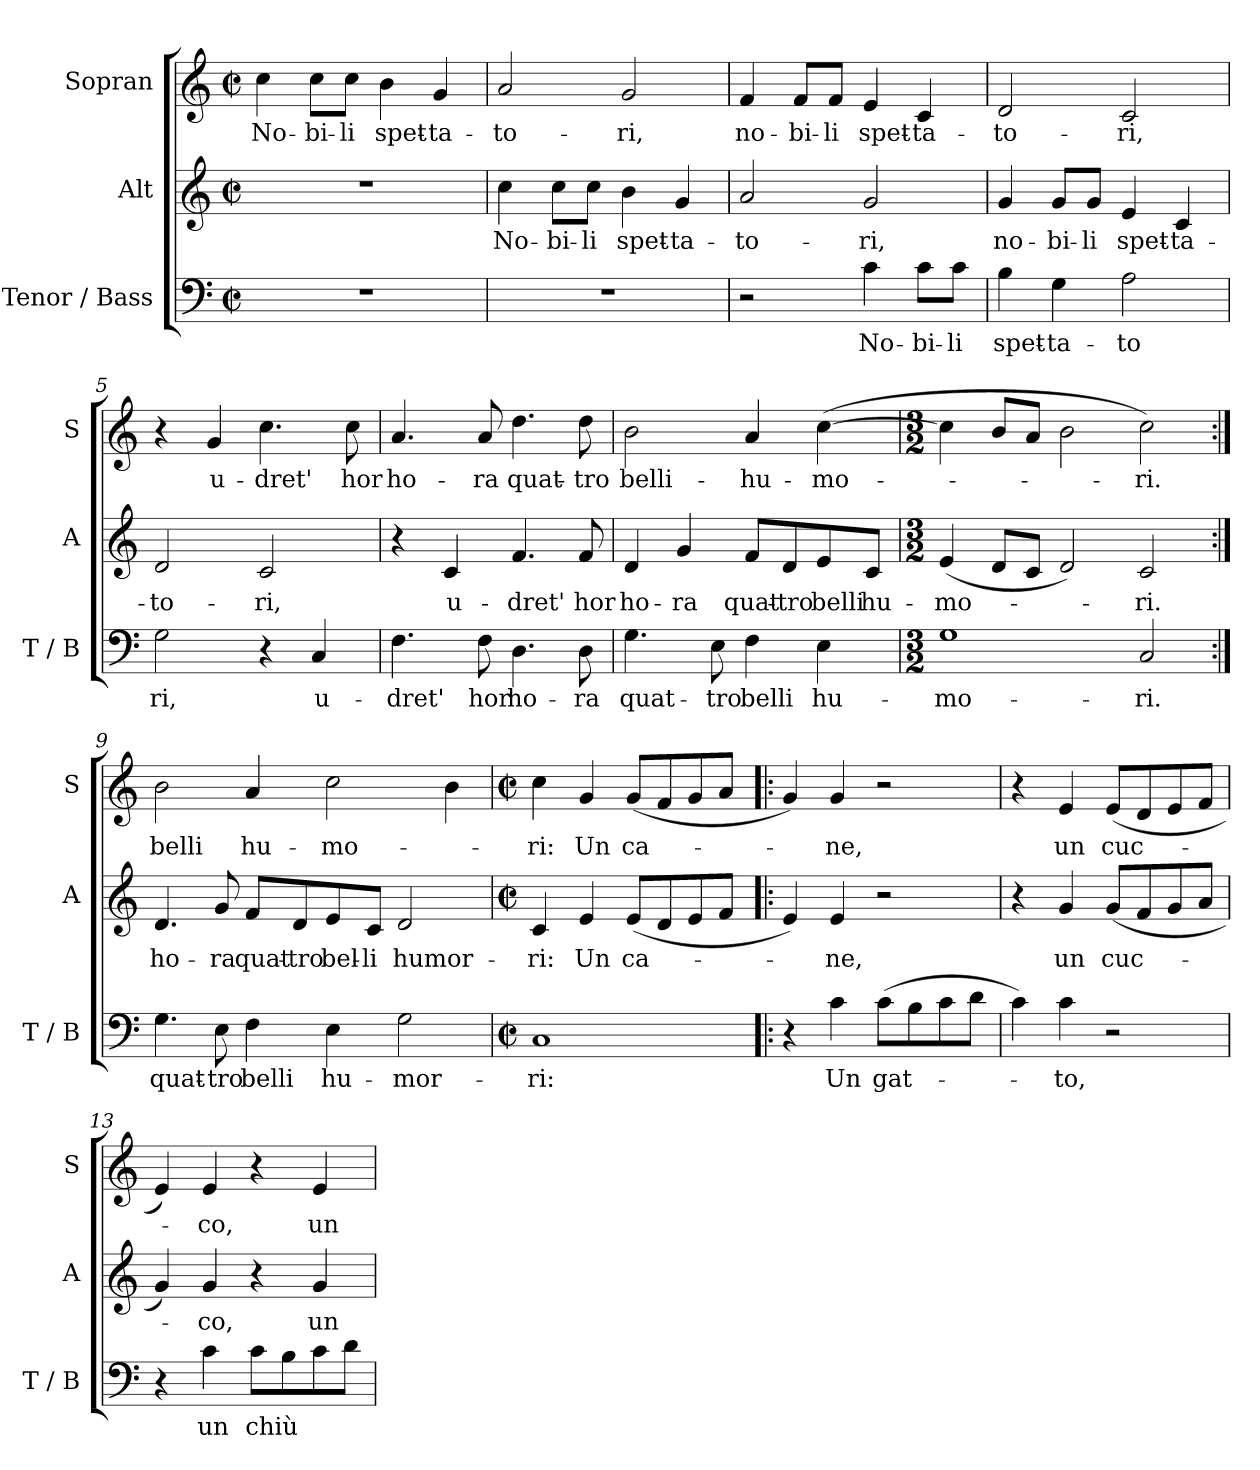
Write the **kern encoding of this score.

**kern	**text	**kern	**text	**kern	**text
*part3	*part3	*part2	*part2	*part1	*part1
*staff3	*staff3	*staff2	*staff2	*staff1	*staff1
*I"Tenor / Bass	*	*I"Alt	*	*I"Sopran	*
*I'T / B	*	*I'A	*	*I'S	*
*clefF4	*	*clefG2	*	*clefG2	*
*k[]	*	*k[]	*	*k[]	*
*M2/2	*	*M2/2	*	*M2/2	*
*met(c|)	*	*met(c|)	*	*met(c|)	*
*MM120	*	*MM120	*	*MM120	*
=1	=1	=1	=1	=1	=1
!	!	!	!	!	!LO:LY:b
1r	.	1r	.	4cc\	No-
!	!	!	!	!	!LO:LY:b
.	.	.	.	8cc\L	-bi-
!	!	!	!	!	!LO:LY:b
.	.	.	.	8cc\J	-li
!	!	!	!	!	!LO:LY:b
.	.	.	.	4b\	spet-
!	!	!	!	!	!LO:LY:b
.	.	.	.	4g/	-ta-
=2	=2	=2	=2	=2	=2
!	!	!	!LO:LY:b	!	!LO:LY:b
1r	.	4cc\	No-	2a/	-to-
!	!	!	!LO:LY:b	!	!
.	.	8cc\L	-bi-	.	.
!	!	!	!LO:LY:b	!	!
.	.	8cc\J	-li	.	.
!	!	!	!LO:LY:b	!	!LO:LY:b
.	.	4b\	spet-	2g/	-ri,
!	!	!	!LO:LY:b	!	!
.	.	4g/	-ta-	.	.
=3	=3	=3	=3	=3	=3
!	!	!	!LO:LY:b	!	!LO:LY:b
2r	.	2a/	-to-	4f/	no-
!	!	!	!	!	!LO:LY:b
.	.	.	.	8f/L	-bi-
!	!	!	!	!	!LO:LY:b
.	.	.	.	8f/J	-li
!	!LO:LY:b	!	!LO:LY:b	!	!LO:LY:b
4c\	No-	2g/	-ri,	4e/	spet-
!	!LO:LY:b	!	!	!	!LO:LY:b
8c\L	-bi-	.	.	4c/	-ta-
!	!LO:LY:b	!	!	!	!
8c\J	-li	.	.	.	.
=4	=4	=4	=4	=4	=4
!	!LO:LY:b	!	!LO:LY:b	!	!LO:LY:b
4B\	spet-	4g/	no-	2d/	-to-
!	!LO:LY:b	!	!LO:LY:b	!	!
4G\	-ta-	8g/L	-bi-	.	.
!	!	!	!LO:LY:b	!	!
.	.	8g/J	-li	.	.
!	!LO:LY:b	!	!LO:LY:b	!	!LO:LY:b
2A\	-to	4e/	spet-	2c/	-ri,
!	!	!	!LO:LY:b	!	!
.	.	4c/	-ta-	.	.
!!LO:LB:g=z
=5	=5	=5	=5	=5	=5
!	!LO:LY:b	!	!LO:LY:b	!	!
2G\	ri,	2d/	-to-	4r	.
!	!	!	!	!	!LO:LY:b
.	.	.	.	4g/	u-
!	!	!	!LO:LY:b	!	!LO:LY:b
4r	.	2c/	-ri,	4.cc\	-dret'
!	!LO:LY:b	!	!	!	!
4C/	u-	.	.	.	.
!	!	!	!	!	!LO:LY:b
.	.	.	.	8cc\	hor
=6	=6	=6	=6	=6	=6
!	!LO:LY:b	!	!	!	!LO:LY:b
4.F\	-dret'	4r	.	4.a/	ho-
!	!	!	!LO:LY:b	!	!
.	.	4c/	u-	.	.
!	!LO:LY:b	!	!	!	!LO:LY:b
8F\	hor	.	.	8a/	-ra
!	!LO:LY:b	!	!LO:LY:b	!	!LO:LY:b
4.D\	ho-	4.f/	-dret'	4.dd\	quat-
!	!LO:LY:b	!	!LO:LY:b	!	!LO:LY:b
8D\	-ra	8f/	hor	8dd\	-tro
=7	=7	=7	=7	=7	=7
!	!LO:LY:b	!	!LO:LY:b	!	!LO:LY:b
4.G\	quat-	4d/	ho-	2b\	belli-
!	!	!	!LO:LY:b	!	!
.	.	4g/	-ra	.	.
!	!LO:LY:b	!	!	!	!
8E\	-tro	.	.	.	.
!	!LO:LY:b	!	!LO:LY:b	!	!LO:LY:b
4F\	belli	8f/L	quat-	4a/	-hu-
!	!	!	!LO:LY:b	!	!
.	.	8d/	-tro	.	.
!	!LO:LY:b	!	!LO:LY:b	!	!LO:LY:b
4E\	hu-	8e/	belli	(>[4cc\	-mo-
!	!	!	!LO:LY:b	!	!
.	.	8c/J	hu-	.	.
=8	=8	=8	=8	=8	=8
*M3/2	*	*M3/2	*	*M3/2	*
!	!LO:LY:b	!	!LO:LY:b	!	!
1G	-mo-	(<4e/	-mo-	4cc\]	.
.	.	8d/L	.	8b/L	.
.	.	8c/J	.	8a/J	.
.	.	2d/)	.	2b\	.
!	!LO:LY:b	!	!LO:LY:b	!	!LO:LY:b
2C/	-ri.	2c/	-ri.	2cc\)	-ri.
!!LO:LB:g=z
=9:|!	=9:|!	=9:|!	=9:|!	=9:|!	=9:|!
!	!LO:LY:b	!	!LO:LY:b	!	!LO:LY:b
4.G\	quat-	4.d/	ho-	2b\	belli
!	!LO:LY:b	!	!LO:LY:b	!	!
8E\	-tro	8g/	-ra	.	.
!	!LO:LY:b	!	!LO:LY:b	!	!LO:LY:b
4F\	belli	8f/L	quat-	4a/	hu-
!	!	!	!LO:LY:b	!	!
.	.	8d/	-tro	.	.
!	!LO:LY:b	!	!LO:LY:b	!	!LO:LY:b
4E\	hu-	8e/	bel-	2cc\	-mo-
!	!	!	!LO:LY:b	!	!
.	.	8c/J	-li	.	.
!	!LO:LY:b	!	!LO:LY:b	!	!
2G\	-mor-	2d/	humor-	.	.
.	.	.	.	4b\	.
=10	=10	=10	=10	=10	=10
*M2/2	*	*M2/2	*	*M2/2	*
*met(c|)	*	*met(c|)	*	*met(c|)	*
!	!LO:LY:b	!	!LO:LY:b	!	!LO:LY:b
1C	-ri:	4c/	-ri:	4cc\	-ri:
!	!	!	!LO:LY:b	!	!LO:LY:b
.	.	4e/	Un	4g/	Un
!	!	!	!LO:LY:b	!	!LO:LY:b
.	.	(<8e/L	ca-	(<8g/L	ca-
.	.	8d/	.	8f/	.
.	.	8e/	.	8g/	.
.	.	8f/J	.	8a/J	.
=11!|:	=11!|:	=11!|:	=11!|:	=11!|:	=11!|:
4r	.	4e/)	.	4g/)	.
!	!LO:LY:b	!	!LO:LY:b	!	!LO:LY:b
4c\	Un	4e/	-ne,	4g/	-ne,
!	!LO:LY:b	!	!	!	!
(>8c\L	gat-	2r	.	2r	.
8B\	.	.	.	.	.
8c\	.	.	.	.	.
8d\J	.	.	.	.	.
=12	=12	=12	=12	=12	=12
4c\)	.	4r	.	4r	.
!	!LO:LY:b	!	!LO:LY:b	!	!LO:LY:b
4c\	-to,	4g/	un	4e/	un
!	!	!	!LO:LY:b	!	!LO:LY:b
2r	.	(<8g/L	cuc-	(<8e/L	cuc-
.	.	8f/	.	8d/	.
.	.	8g/	.	8e/	.
.	.	8a/J	.	8f/J	.
!!LO:PB:g=z
=13	=13	=13	=13	=13	=13
4r	.	4g/)	.	4e/)	.
!	!LO:LY:b	!	!LO:LY:b	!	!LO:LY:b
4c\	un	4g/	-co,	4e/	-co,
!	!LO:LY:b	!	!	!	!
8c\L	chiù	4r	.	4r	.
8B\	.	.	.	.	.
!	!	!	!LO:LY:b	!	!LO:LY:b
8c\	.	4g/	un	4e/	un
8d\J	.	.	.	.	.
=	=	=	=	=	=
*-	*-	*-	*-	*-	*-
